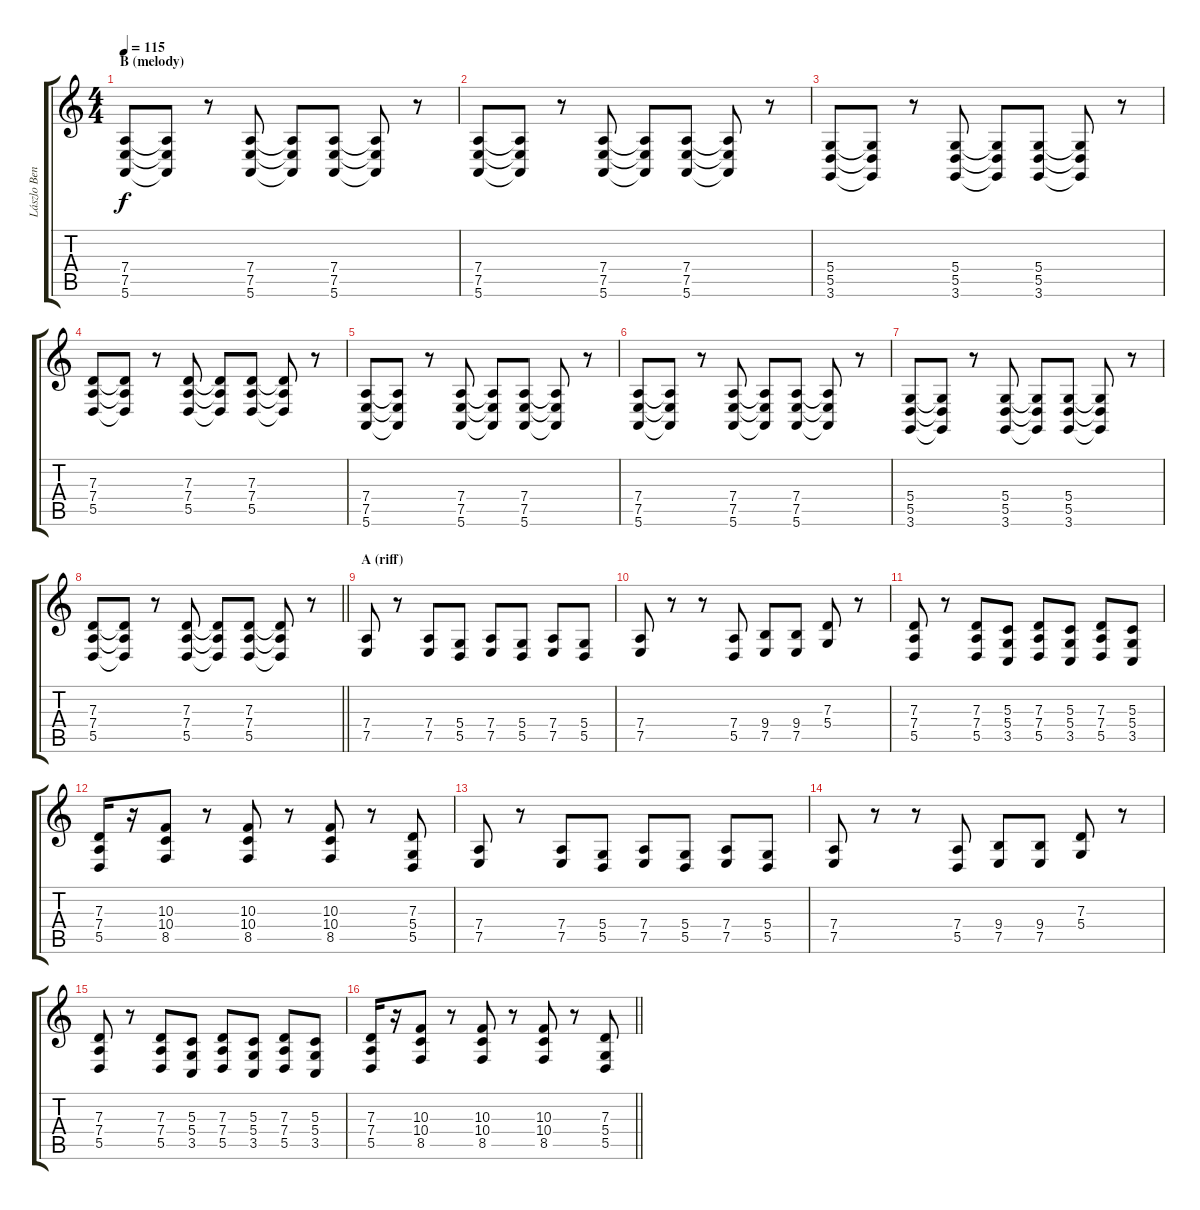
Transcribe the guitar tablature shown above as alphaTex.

\track ("Lászlo Benkõ \"Laci\" (Organ)" "Lászlo Ben") {instrument reedorgan}
\staff {score tabs}
\tuning (E4 B3 G3 D3 A2 E2) {hide}
\ts (4 4)
\section ("" "B (melody)")
\tempo 115
\clef g2
\ks c
(7.4 7.5 5.6).8{dy f} (7.4{t} 7.5{t} 5.6{t}).8 r.8 (7.4 7.5 5.6).8 (7.4{t} 7.5{t} 5.6{t}).8 (7.4 7.5 5.6).8 (7.4{t} 7.5{t} 5.6{t}).8 r.8 |
(7.4 7.5 5.6).8 (7.4{t} 7.5{t} 5.6{t}).8 r.8 (7.4 7.5 5.6).8 (7.4{t} 7.5{t} 5.6{t}).8 (7.4 7.5 5.6).8 (7.4{t} 7.5{t} 5.6{t}).8 r.8 |
(5.4 5.5 3.6).8 (5.4{t} 5.5{t} 3.6{t}).8 r.8 (5.4 5.5 3.6).8 (5.4{t} 5.5{t} 3.6{t}).8 (5.4 5.5 3.6).8 (5.4{t} 5.5{t} 3.6{t}).8 r.8 |
(7.3 7.4 5.5).8 (7.3{t} 7.4{t} 5.5{t}).8 r.8 (7.3 7.4 5.5).8 (7.3{t} 7.4{t} 5.5{t}).8 (7.3 7.4 5.5).8 (7.3{t} 7.4{t} 5.5{t}).8 r.8 |
(7.4 7.5 5.6).8 (7.4{t} 7.5{t} 5.6{t}).8 r.8 (7.4 7.5 5.6).8 (7.4{t} 7.5{t} 5.6{t}).8 (7.4 7.5 5.6).8 (7.4{t} 7.5{t} 5.6{t}).8 r.8 |
(7.4 7.5 5.6).8 (7.4{t} 7.5{t} 5.6{t}).8 r.8 (7.4 7.5 5.6).8 (7.4{t} 7.5{t} 5.6{t}).8 (7.4 7.5 5.6).8 (7.4{t} 7.5{t} 5.6{t}).8 r.8 |
(5.4 5.5 3.6).8 (5.4{t} 5.5{t} 3.6{t}).8 r.8 (5.4 5.5 3.6).8 (5.4{t} 5.5{t} 3.6{t}).8 (5.4 5.5 3.6).8 (5.4{t} 5.5{t} 3.6{t}).8 r.8 |
\barLineRight lightlight
(7.3 7.4 5.5).8 (7.3{t} 7.4{t} 5.5{t}).8 r.8 (7.3 7.4 5.5).8 (7.3{t} 7.4{t} 5.5{t}).8 (7.3 7.4 5.5).8 (7.3{t} 7.4{t} 5.5{t}).8 r.8 |
\section ("" "A (riff)")
(7.4 7.5).8 r.8 (7.4 7.5).8 (5.4 5.5).8 (7.4 7.5).8 (5.4 5.5).8 (7.4 7.5).8 (5.4 5.5).8 |
(7.4 7.5).8 r.8 r.8 (7.4 5.5).8 (9.4 7.5).8 (9.4 7.5).8 (7.3 5.4).8 r.8 |
(7.3 7.4 5.5).8 r.8 (7.3 7.4 5.5).8 (5.3 5.4 3.5).8 (7.3 7.4 5.5).8 (5.3 5.4 3.5).8 (7.3 7.4 5.5).8 (5.3 5.4 3.5).8 |
(7.3 7.4 5.5).16 r.16 (10.3 10.4 8.5).8 r.8 (10.3 10.4 8.5).8 r.8 (10.3 10.4 8.5).8 r.8 (7.3 5.4 5.5).8 |
(7.4 7.5).8 r.8 (7.4 7.5).8 (5.4 5.5).8 (7.4 7.5).8 (5.4 5.5).8 (7.4 7.5).8 (5.4 5.5).8 |
(7.4 7.5).8 r.8 r.8 (7.4 5.5).8 (9.4 7.5).8 (9.4 7.5).8 (7.3 5.4).8 r.8 |
(7.3 7.4 5.5).8 r.8 (7.3 7.4 5.5).8 (5.3 5.4 3.5).8 (7.3 7.4 5.5).8 (5.3 5.4 3.5).8 (7.3 7.4 5.5).8 (5.3 5.4 3.5).8 |
\barLineRight lightlight
(7.3 7.4 5.5).16 r.16 (10.3 10.4 8.5).8 r.8 (10.3 10.4 8.5).8 r.8 (10.3 10.4 8.5).8 r.8 (7.3 5.4 5.5).8
